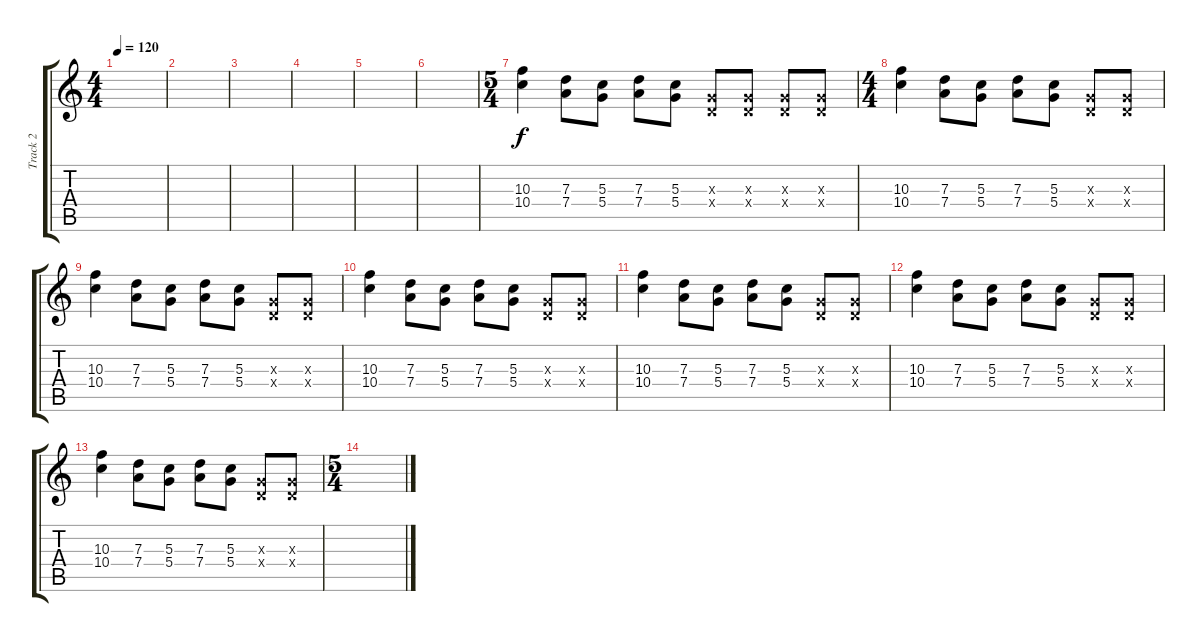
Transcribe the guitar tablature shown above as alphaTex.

\track ("Track 2" "Track 2") {instrument overdrivenguitar}
\staff {score tabs}
\tuning (E4 B3 G3 D3 A2 E2) {hide}
\ts (4 4)
\tempo 120
\clef g2
\ks c
|
|
|
|
|
|
\ts (5 4)
(10.3 10.4).4{dy f volume 5} (7.3 7.4).8 (5.3 5.4).8 (7.3 7.4).8 (5.3 5.4).8 (0.3{x} 0.4{x}).8 (0.3{x} 0.4{x}).8 (0.3{x} 0.4{x}).8 (0.3{x} 0.4{x}).8 |
\ts (4 4)
(10.3 10.4).4{volume 5} (7.3 7.4).8 (5.3 5.4).8 (7.3 7.4).8 (5.3 5.4).8 (0.3{x} 0.4{x}).8 (0.3{x} 0.4{x}).8 |
(10.3 10.4).4{volume 5} (7.3 7.4).8 (5.3 5.4).8 (7.3 7.4).8 (5.3 5.4).8 (0.3{x} 0.4{x}).8 (0.3{x} 0.4{x}).8 |
(10.3 10.4).4{volume 5} (7.3 7.4).8 (5.3 5.4).8 (7.3 7.4).8 (5.3 5.4).8 (0.3{x} 0.4{x}).8 (0.3{x} 0.4{x}).8 |
(10.3 10.4).4{volume 5} (7.3 7.4).8 (5.3 5.4).8 (7.3 7.4).8 (5.3 5.4).8 (0.3{x} 0.4{x}).8 (0.3{x} 0.4{x}).8 |
(10.3 10.4).4{volume 5} (7.3 7.4).8 (5.3 5.4).8 (7.3 7.4).8 (5.3 5.4).8 (0.3{x} 0.4{x}).8 (0.3{x} 0.4{x}).8 |
(10.3 10.4).4{volume 5} (7.3 7.4).8 (5.3 5.4).8 (7.3 7.4).8 (5.3 5.4).8 (0.3{x} 0.4{x}).8 (0.3{x} 0.4{x}).8 |
\ts (5 4)
